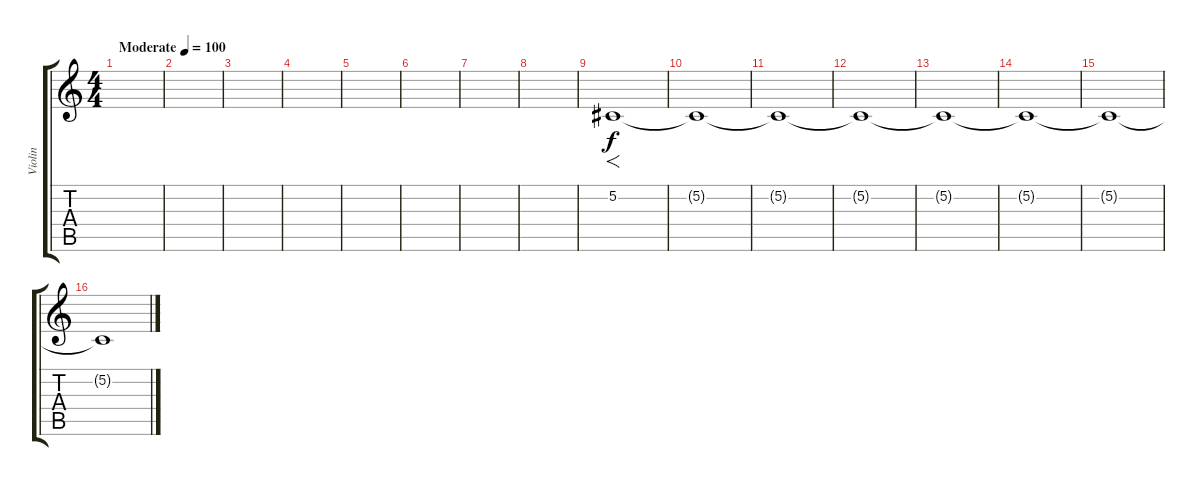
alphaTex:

\track ("Violin" "Violin") {mute instrument violin}
\staff {score tabs}
\tuning (Db4 Ab3 E3 B2 Gb2 Db2) {hide}
\ts (4 4)
\tempo (100 "Moderate")
\clef g2
\ks c
|
|
|
|
|
|
|
|
5.2.1{f} |
5.2{t}.1 |
5.2{t}.1 |
5.2{t}.1 |
5.2{t}.1 |
5.2{t}.1 |
5.2{t}.1 |
5.2{t}.1
